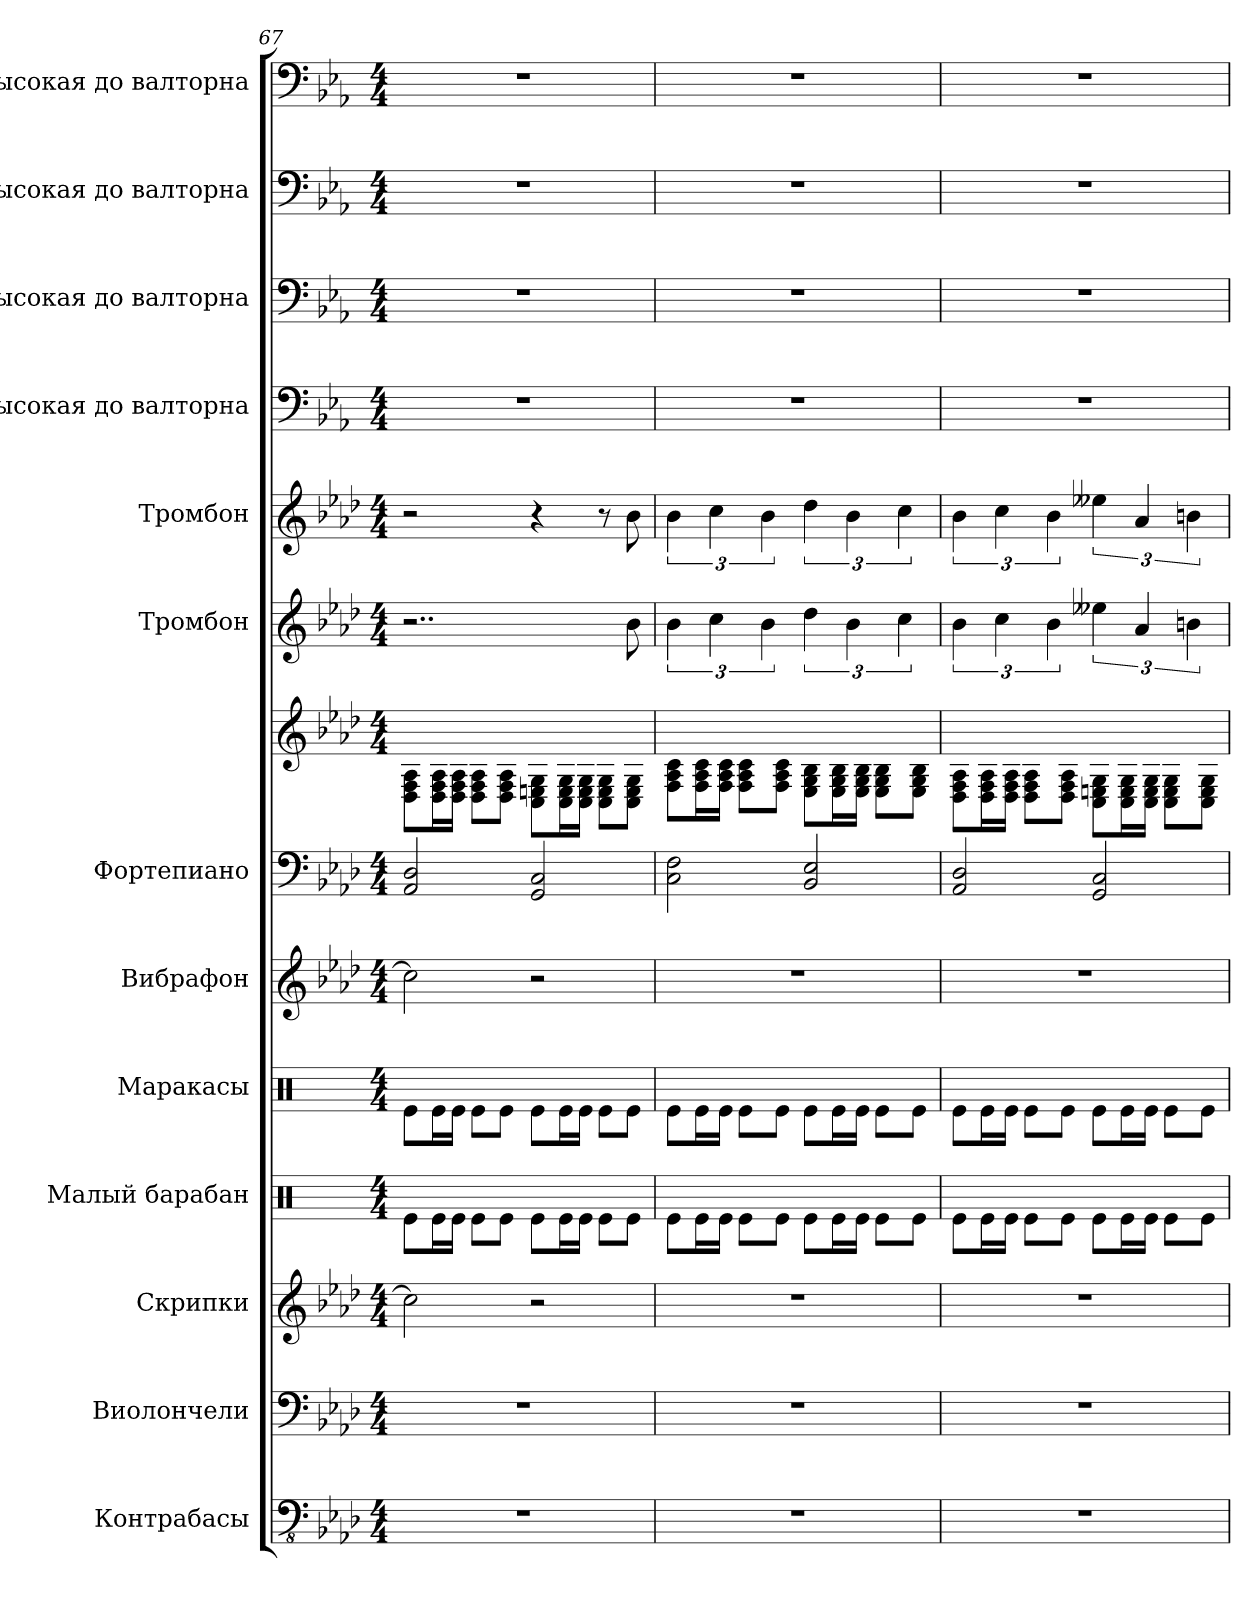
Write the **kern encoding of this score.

**kern	**kern	**kern	**kern	**kern	**kern	**kern	**kern	**kern	**kern	**kern	**kern	**kern	**kern
*part13	*part12	*part11	*part10	*part9	*part8	*part7	*part7	*part6	*part5	*part4	*part3	*part2	*part1
*staff14	*staff13	*staff12	*staff11	*staff10	*staff9	*staff8	*staff7	*staff6	*staff5	*staff4	*staff3	*staff2	*staff1
*I"Контрабасы	*I"Виолончели	*I"Скрипки	*I"Малый барабан	*I"Маракасы	*I"Вибрафон	*I"Фортепиано	*	*I"Тромбон	*I"Тромбон	*I"Высокая до валторна	*I"Высокая до валторна	*I"Высокая до валторна	*I"Высокая до валторна
*clefFv4	*clefF4	*clefG2	*clefX	*clefX	*clefG2	*clefF4	*clefG2	*clefG2	*clefG2	*clefF4	*clefF4	*clefF4	*clefF4
*	*	*	*	*	*	*	*	*	*	*ITrd4c7	*ITrd4c7	*ITrd4c7	*ITrd4c7
*k[b-e-a-d-]	*k[b-e-a-d-]	*k[b-e-a-d-]	*k[]	*k[]	*k[b-e-a-d-]	*k[b-e-a-d-]	*k[b-e-a-d-]	*k[b-e-a-d-]	*k[b-e-a-d-]	*k[b-e-a-d-]	*k[b-e-a-d-]	*k[b-e-a-d-]	*k[b-e-a-d-]
*M4/4	*M4/4	*M4/4	*M4/4	*M4/4	*M4/4	*M4/4	*M4/4	*M4/4	*M4/4	*M4/4	*M4/4	*M4/4	*M4/4
=67	=67	=67	=67	=67	=67	=67	=67	=67	=67	=67	=67	=67	=67
1r	1r	2cc\]	8Re\L	8Re\L	2cc\]	2AA-/ 2D-/	8D-\ 8F\ 8A-\L	2..r	2r	1r	1r	1r	1r
.	.	.	16Re\L	16Re\L	.	.	16D-\ 16F\ 16A-\L	.	.	.	.	.	.
.	.	.	16Re\JJ	16Re\JJ	.	.	16D-\ 16F\ 16A-\JJ	.	.	.	.	.	.
.	.	.	8Re\L	8Re\L	.	.	8D-\ 8F\ 8A-\L	.	.	.	.	.	.
.	.	.	8Re\J	8Re\J	.	.	8D-\ 8F\ 8A-\J	.	.	.	.	.	.
.	.	2r	8Re\L	8Re\L	2r	2GG/ 2C/	8C\ 8En\ 8G\L	.	4r	.	.	.	.
.	.	.	16Re\L	16Re\L	.	.	16C\ 16E\ 16G\L	.	.	.	.	.	.
.	.	.	16Re\JJ	16Re\JJ	.	.	16C\ 16E\ 16G\JJ	.	.	.	.	.	.
.	.	.	8Re\L	8Re\L	.	.	8C\ 8E\ 8G\L	.	8r	.	.	.	.
.	.	.	8Re\J	8Re\J	.	.	8C\ 8E\ 8G\J	8b-\	8b-\	.	.	.	.
!!LO:PB:g=z
=68	=68	=68	=68	=68	=68	=68	=68	=68	=68	=68	=68	=68	=68
*	*	*	*	*	*	*	*	*	*	*	*	*	*MM105
1r	1r	1r	8Re\L	8Re\L	1r	2C\ 2F\	8F\ 8A-\ 8c\L	6b-\	6b-\	1r	1r	1r	1r
.	.	.	16Re\L	16Re\L	.	.	16F\ 16A-\ 16c\L	.	.	.	.	.	.
.	.	.	.	.	.	.	.	6cc\	6cc\	.	.	.	.
.	.	.	16Re\JJ	16Re\JJ	.	.	16F\ 16A-\ 16c\JJ	.	.	.	.	.	.
.	.	.	8Re\L	8Re\L	.	.	8F\ 8A-\ 8c\L	.	.	.	.	.	.
.	.	.	.	.	.	.	.	6b-\	6b-\	.	.	.	.
.	.	.	8Re\J	8Re\J	.	.	8F\ 8A-\ 8c\J	.	.	.	.	.	.
.	.	.	8Re\L	8Re\L	.	2BB-/ 2E-/	8E-\ 8G\ 8B-\L	6dd-\	6dd-\	.	.	.	.
.	.	.	16Re\L	16Re\L	.	.	16E-\ 16G\ 16B-\L	.	.	.	.	.	.
.	.	.	.	.	.	.	.	6b-\	6b-\	.	.	.	.
.	.	.	16Re\JJ	16Re\JJ	.	.	16E-\ 16G\ 16B-\JJ	.	.	.	.	.	.
.	.	.	8Re\L	8Re\L	.	.	8E-\ 8G\ 8B-\L	.	.	.	.	.	.
.	.	.	.	.	.	.	.	6cc\	6cc\	.	.	.	.
.	.	.	8Re\J	8Re\J	.	.	8E-\ 8G\ 8B-\J	.	.	.	.	.	.
=69	=69	=69	=69	=69	=69	=69	=69	=69	=69	=69	=69	=69	=69
1r	1r	1r	8Re\L	8Re\L	1r	2AA-/ 2D-/	8D-\ 8F\ 8A-\L	6b-\	6b-\	1r	1r	1r	1r
.	.	.	16Re\L	16Re\L	.	.	16D-\ 16F\ 16A-\L	.	.	.	.	.	.
.	.	.	.	.	.	.	.	6cc\	6cc\	.	.	.	.
.	.	.	16Re\JJ	16Re\JJ	.	.	16D-\ 16F\ 16A-\JJ	.	.	.	.	.	.
.	.	.	8Re\L	8Re\L	.	.	8D-\ 8F\ 8A-\L	.	.	.	.	.	.
.	.	.	.	.	.	.	.	6b-\	6b-\	.	.	.	.
.	.	.	8Re\J	8Re\J	.	.	8D-\ 8F\ 8A-\J	.	.	.	.	.	.
.	.	.	8Re\L	8Re\L	.	2GG/ 2C/	8C\ 8En\ 8G\L	6ee--X\	6ee--X\	.	.	.	.
.	.	.	16Re\L	16Re\L	.	.	16C\ 16E\ 16G\L	.	.	.	.	.	.
.	.	.	.	.	.	.	.	6a-/	6a-/	.	.	.	.
.	.	.	16Re\JJ	16Re\JJ	.	.	16C\ 16E\ 16G\JJ	.	.	.	.	.	.
.	.	.	8Re\L	8Re\L	.	.	8C\ 8E\ 8G\L	.	.	.	.	.	.
.	.	.	.	.	.	.	.	6bn\	6bn\	.	.	.	.
.	.	.	8Re\J	8Re\J	.	.	8C\ 8E\ 8G\J	.	.	.	.	.	.
=	=	=	=	=	=	=	=	=	=	=	=	=	=
*-	*-	*-	*-	*-	*-	*-	*-	*-	*-	*-	*-	*-	*-
